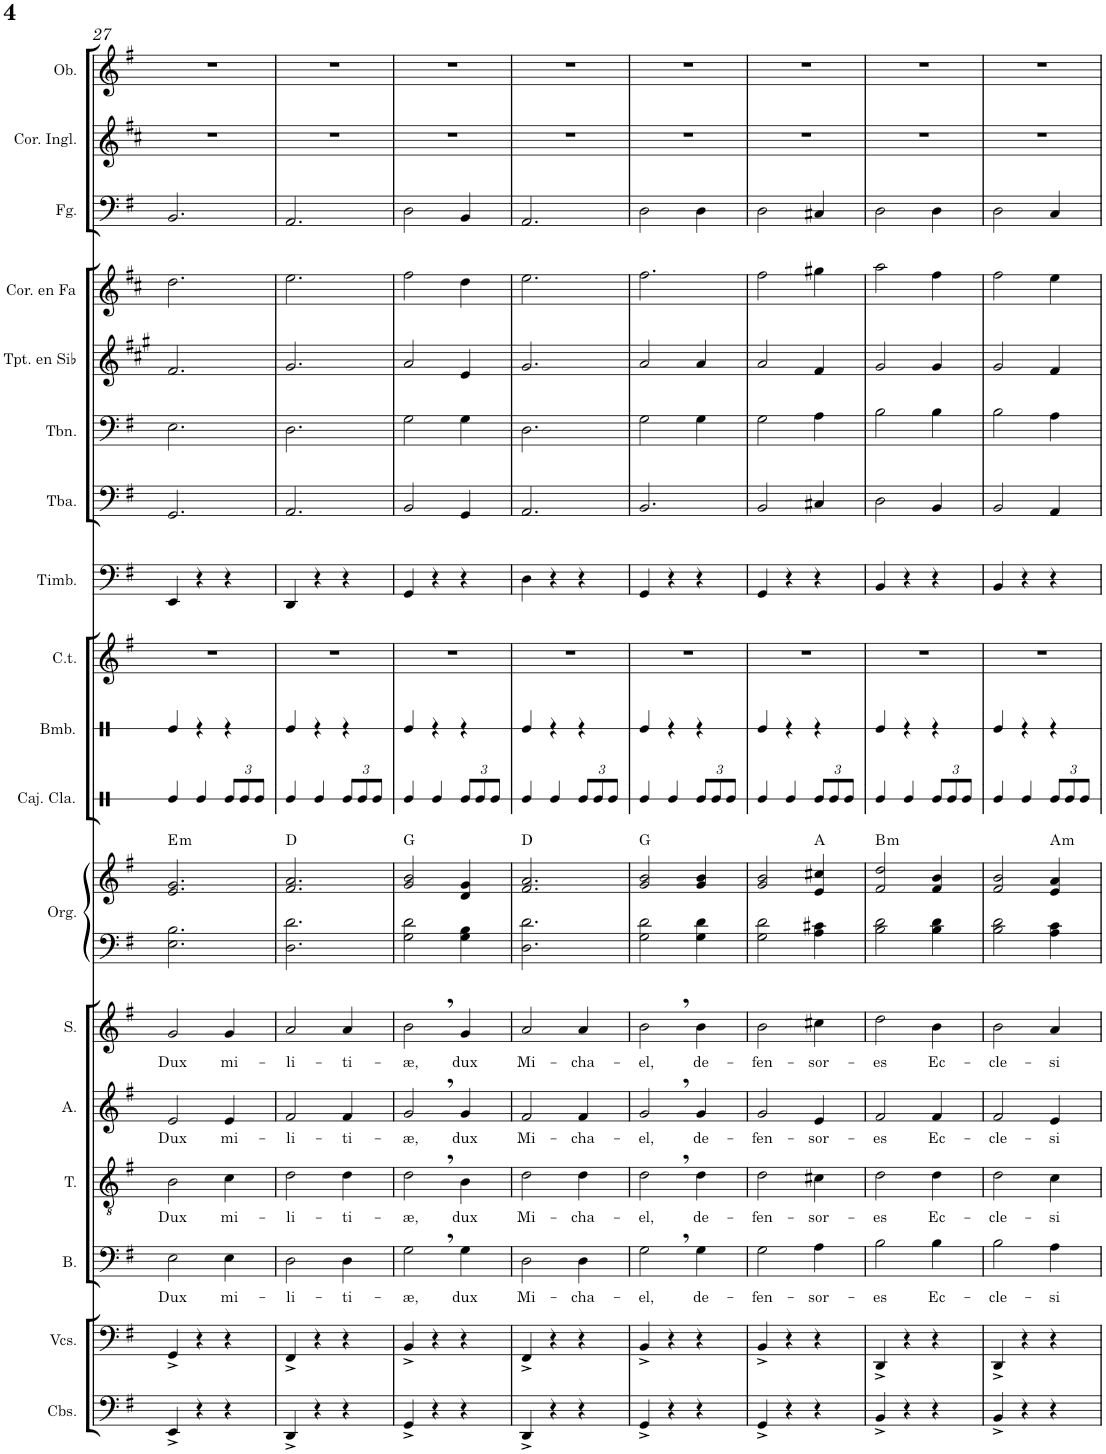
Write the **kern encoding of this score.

**kern	**kern	**kern	**text	**kern	**text	**kern	**text	**kern	**text	**kern	**kern	**harte	**kern	**kern	**kern	**kern	**kern	**kern	**kern	**kern	**kern	**kern	**kern
*part18	*part17	*part16	*part16	*part15	*part15	*part14	*part14	*part13	*part13	*part12	*part12	*part12	*part11	*part10	*part9	*part8	*part7	*part6	*part5	*part4	*part3	*part2	*part1
*staff19	*staff18	*staff17	*staff17	*staff16	*staff16	*staff15	*staff15	*staff14	*staff14	*staff13	*staff12	*	*staff11	*staff10	*staff9	*staff8	*staff7	*staff6	*staff5	*staff4	*staff3	*staff2	*staff1
*I"Contrabajos	*I"Violonchelos	*I"Bajo	*	*I"Tenor	*	*I"Alto	*	*I"Soprano	*	*I"Órgano	*	*	*I"Caja clara	*I"Bombo	*I"Campanas tubulares	*I"Timbales	*I"Tuba	*I"Trombón	*I"Trompeta en Sib	*I"Trompa en Fa	*I"Fagot	*I"Corno inglés	*I"Oboe
*I'Cbs.	*I'Vcs.	*I'B.	*	*I'T.	*	*I'A.	*	*I'S.	*	*	*	*	*I'Caj. Cla.	*I'Bmb.	*I'C.t.	*I'Timb.	*I'Tba.	*I'Tbn.	*I'Tpt. en Sib	*	*I'Fg.	*I'Cor. Ingl.	*I'Ob.
!!LO:PB:g=z
*clefF4	*clefF4	*clefF4	*	*clefGv2	*	*clefG2	*	*clefG2	*	*clefF4	*clefG2	*	*clefX	*clefX	*clefG2	*clefF4	*clefF4	*clefF4	*clefG2	*clefG2	*clefF4	*clefG2	*clefG2
*Trd7c12	*	*	*	*	*	*	*	*	*	*	*	*	*	*	*	*	*	*	*Trd1c2	*Trd4c7	*	*Trd4c7	*
*k[f#]	*k[f#]	*k[f#]	*	*k[f#]	*	*k[f#]	*	*k[f#]	*	*k[f#]	*k[f#]	*	*k[]	*k[]	*k[f#]	*k[f#]	*k[f#]	*k[f#]	*k[f#c#g#]	*k[f#c#]	*k[f#]	*k[f#c#]	*k[f#]
*M3/4	*M3/4	*M3/4	*	*M3/4	*	*M3/4	*	*M3/4	*	*M3/4	*M3/4	*	*M3/4	*M3/4	*M3/4	*M3/4	*M3/4	*M3/4	*M3/4	*M3/4	*M3/4	*M3/4	*M3/4
=27	=27	=27	=27	=27	=27	=27	=27	=27	=27	=27	=27	=27	=27	=27	=27	=27	=27	=27	=27	=27	=27	=27	=27
!	!	!	!LO:LY:b	!	!LO:LY:b	!	!LO:LY:b	!	!LO:LY:b	!	!	!LO:H:kt=m	!	!	!	!	!	!	!	!	!	!	!
4EE^/	4GG^/	2E\	Dux	2B\	Dux	2e/	Dux	2g/	Dux	2.E\ 2.B\	2.e/ 2.g/	E:min	4Re/	4Re/	2.r	4EE/	2.GG/	2.E\	2.f#/	2.dd\	2.BB/	2.r	2.r
4r	4r	.	.	.	.	.	.	.	.	.	.	.	4Re/	4r	.	4r	.	.	.	.	.	.	.
!	!	!	!LO:LY:b	!	!LO:LY:b	!	!LO:LY:b	!	!LO:LY:b	!	!	!	!	!	!	!	!	!	!	!	!	!	!
*	*	*	*	*	*	*	*	*	*	*	*	*	*Xbrackettup	*	*	*	*	*	*	*	*	*	*
4r	4r	4E\	mi-	4c\	mi-	4e/	mi-	4g/	mi-	.	.	.	12Re/L	4r	.	4r	.	.	.	.	.	.	.
.	.	.	.	.	.	.	.	.	.	.	.	.	12Re/	.	.	.	.	.	.	.	.	.	.
.	.	.	.	.	.	.	.	.	.	.	.	.	12Re/J	.	.	.	.	.	.	.	.	.	.
=28	=28	=28	=28	=28	=28	=28	=28	=28	=28	=28	=28	=28	=28	=28	=28	=28	=28	=28	=28	=28	=28	=28	=28
!	!	!	!LO:LY:b	!	!LO:LY:b	!	!LO:LY:b	!	!LO:LY:b	!	!	!	!	!	!	!	!	!	!	!	!	!	!
4DD^/	4FF#^/	2D\	-li-	2d\	-li-	2f#/	-li-	2a/	-li-	2.D\ 2.d\	2.f#/ 2.a/	D:maj	4Re/	4Re/	2.r	4DD/	2.AA/	2.D\	2.g#/	2.ee\	2.AA/	2.r	2.r
4r	4r	.	.	.	.	.	.	.	.	.	.	.	4Re/	4r	.	4r	.	.	.	.	.	.	.
!	!	!	!LO:LY:b	!	!LO:LY:b	!	!LO:LY:b	!	!LO:LY:b	!	!	!	!	!	!	!	!	!	!	!	!	!	!
4r	4r	4D\	-ti-	4d\	-ti-	4f#/	-ti-	4a/	-ti-	.	.	.	12Re/L	4r	.	4r	.	.	.	.	.	.	.
.	.	.	.	.	.	.	.	.	.	.	.	.	12Re/	.	.	.	.	.	.	.	.	.	.
.	.	.	.	.	.	.	.	.	.	.	.	.	12Re/J	.	.	.	.	.	.	.	.	.	.
=29	=29	=29	=29	=29	=29	=29	=29	=29	=29	=29	=29	=29	=29	=29	=29	=29	=29	=29	=29	=29	=29	=29	=29
!	!	!	!LO:LY:b	!	!LO:LY:b	!	!LO:LY:b	!	!LO:LY:b	!	!	!	!	!	!	!	!	!	!	!	!	!	!
4GG^/	4BB^/	2G,\	-æ,	2d,\	-æ,	2g,/	-æ,	2b,\	-æ,	2G\ 2d\	2g/ 2b/	G:maj	4Re/	4Re/	2.r	4GG/	2BB/	2G\	2a/	2ff#\	2D\	2.r	2.r
4r	4r	.	.	.	.	.	.	.	.	.	.	.	4Re/	4r	.	4r	.	.	.	.	.	.	.
!	!	!	!LO:LY:b	!	!LO:LY:b	!	!LO:LY:b	!	!LO:LY:b	!	!	!	!	!	!	!	!	!	!	!	!	!	!
4r	4r	4G\	dux	4B\	dux	4g/	dux	4g/	dux	4G\ 4B\	4d/ 4g/	.	12Re/L	4r	.	4r	4GG/	4G\	4e/	4dd\	4BB/	.	.
.	.	.	.	.	.	.	.	.	.	.	.	.	12Re/	.	.	.	.	.	.	.	.	.	.
.	.	.	.	.	.	.	.	.	.	.	.	.	12Re/J	.	.	.	.	.	.	.	.	.	.
=30	=30	=30	=30	=30	=30	=30	=30	=30	=30	=30	=30	=30	=30	=30	=30	=30	=30	=30	=30	=30	=30	=30	=30
!	!	!	!LO:LY:b	!	!LO:LY:b	!	!LO:LY:b	!	!LO:LY:b	!	!	!	!	!	!	!	!	!	!	!	!	!	!
4DD^/	4FF#^/	2D\	Mi-	2d\	Mi-	2f#/	Mi-	2a/	Mi-	2.D\ 2.d\	2.f#/ 2.a/	D:maj	4Re/	4Re/	2.r	4D\	2.AA/	2.D\	2.g#/	2.ee\	2.AA/	2.r	2.r
4r	4r	.	.	.	.	.	.	.	.	.	.	.	4Re/	4r	.	4r	.	.	.	.	.	.	.
!	!	!	!LO:LY:b	!	!LO:LY:b	!	!LO:LY:b	!	!LO:LY:b	!	!	!	!	!	!	!	!	!	!	!	!	!	!
4r	4r	4D\	-cha-	4d\	-cha-	4f#/	-cha-	4a/	-cha-	.	.	.	12Re/L	4r	.	4r	.	.	.	.	.	.	.
.	.	.	.	.	.	.	.	.	.	.	.	.	12Re/	.	.	.	.	.	.	.	.	.	.
.	.	.	.	.	.	.	.	.	.	.	.	.	12Re/J	.	.	.	.	.	.	.	.	.	.
=31	=31	=31	=31	=31	=31	=31	=31	=31	=31	=31	=31	=31	=31	=31	=31	=31	=31	=31	=31	=31	=31	=31	=31
!	!	!	!LO:LY:b	!	!LO:LY:b	!	!LO:LY:b	!	!LO:LY:b	!	!	!	!	!	!	!	!	!	!	!	!	!	!
4GG^/	4BB^/	2G,\	-el,	2d,\	-el,	2g,/	-el,	2b,\	-el,	2G\ 2d\	2g/ 2b/	G:maj	4Re/	4Re/	2.r	4GG/	2.BB/	2G\	2a/	2.ff#\	2D\	2.r	2.r
4r	4r	.	.	.	.	.	.	.	.	.	.	.	4Re/	4r	.	4r	.	.	.	.	.	.	.
!	!	!	!LO:LY:b	!	!LO:LY:b	!	!LO:LY:b	!	!LO:LY:b	!	!	!	!	!	!	!	!	!	!	!	!	!	!
4r	4r	4G\	de-	4d\	de-	4g/	de-	4b\	de-	4G\ 4d\	4g/ 4b/	.	12Re/L	4r	.	4r	.	4G\	4a/	.	4D\	.	.
.	.	.	.	.	.	.	.	.	.	.	.	.	12Re/	.	.	.	.	.	.	.	.	.	.
.	.	.	.	.	.	.	.	.	.	.	.	.	12Re/J	.	.	.	.	.	.	.	.	.	.
=32	=32	=32	=32	=32	=32	=32	=32	=32	=32	=32	=32	=32	=32	=32	=32	=32	=32	=32	=32	=32	=32	=32	=32
!	!	!	!LO:LY:b	!	!LO:LY:b	!	!LO:LY:b	!	!LO:LY:b	!	!	!	!	!	!	!	!	!	!	!	!	!	!
4GG^/	4BB^/	2G\	-fen-	2d\	-fen-	2g/	-fen-	2b\	-fen-	2G\ 2d\	2g/ 2b/	.	4Re/	4Re/	2.r	4GG/	2BB/	2G\	2a/	2ff#\	2D\	2.r	2.r
4r	4r	.	.	.	.	.	.	.	.	.	.	.	4Re/	4r	.	4r	.	.	.	.	.	.	.
!	!	!	!LO:LY:b	!	!LO:LY:b	!	!LO:LY:b	!	!LO:LY:b	!	!	!	!	!	!	!	!	!	!	!	!	!	!
4r	4r	4A\	-sor-	4c#X\	-sor-	4e/	-sor-	4cc#X\	-sor-	4A\ 4c#X\	4e/ 4cc#X/	A:maj	12Re/L	4r	.	4r	4C#X/	4A\	4f#/	4gg#X\	4C#X/	.	.
.	.	.	.	.	.	.	.	.	.	.	.	.	12Re/	.	.	.	.	.	.	.	.	.	.
.	.	.	.	.	.	.	.	.	.	.	.	.	12Re/J	.	.	.	.	.	.	.	.	.	.
=33	=33	=33	=33	=33	=33	=33	=33	=33	=33	=33	=33	=33	=33	=33	=33	=33	=33	=33	=33	=33	=33	=33	=33
!	!	!	!LO:LY:b	!	!LO:LY:b	!	!LO:LY:b	!	!LO:LY:b	!	!	!LO:H:kt=m	!	!	!	!	!	!	!	!	!	!	!
4BB^/	4DD^/	2B\	-es	2d\	-es	2f#/	-es	2dd\	-es	2B\ 2d\	2f#/ 2dd/	B:min	4Re/	4Re/	2.r	4BB/	2D\	2B\	2g#/	2aa\	2D\	2.r	2.r
4r	4r	.	.	.	.	.	.	.	.	.	.	.	4Re/	4r	.	4r	.	.	.	.	.	.	.
!	!	!	!LO:LY:b	!	!LO:LY:b	!	!LO:LY:b	!	!LO:LY:b	!	!	!	!	!	!	!	!	!	!	!	!	!	!
4r	4r	4B\	Ec-	4d\	Ec-	4f#/	Ec-	4b\	Ec-	4B\ 4d\	4f#/ 4b/	.	12Re/L	4r	.	4r	4BB/	4B\	4g#/	4ff#\	4D\	.	.
.	.	.	.	.	.	.	.	.	.	.	.	.	12Re/	.	.	.	.	.	.	.	.	.	.
.	.	.	.	.	.	.	.	.	.	.	.	.	12Re/J	.	.	.	.	.	.	.	.	.	.
=34	=34	=34	=34	=34	=34	=34	=34	=34	=34	=34	=34	=34	=34	=34	=34	=34	=34	=34	=34	=34	=34	=34	=34
!	!	!	!LO:LY:b	!	!LO:LY:b	!	!LO:LY:b	!	!LO:LY:b	!	!	!	!	!	!	!	!	!	!	!	!	!	!
4BB^/	4DD^/	2B\	-cle-	2d\	-cle-	2f#/	-cle-	2b\	-cle-	2B\ 2d\	2f#/ 2b/	.	4Re/	4Re/	2.r	4BB/	2BB/	2B\	2g#/	2ff#\	2D\	2.r	2.r
4r	4r	.	.	.	.	.	.	.	.	.	.	.	4Re/	4r	.	4r	.	.	.	.	.	.	.
!	!	!	!LO:LY:b	!	!LO:LY:b	!	!LO:LY:b	!	!LO:LY:b	!	!	!LO:H:kt=m	!	!	!	!	!	!	!	!	!	!	!
4r	4r	4A\	-si	4c\	-si	4e/	-si	4a/	-si	4A\ 4c\	4e/ 4a/	A:min	12Re/L	4r	.	4r	4AA/	4A\	4f#/	4ee\	4C/	.	.
.	.	.	.	.	.	.	.	.	.	.	.	.	12Re/	.	.	.	.	.	.	.	.	.	.
.	.	.	.	.	.	.	.	.	.	.	.	.	12Re/J	.	.	.	.	.	.	.	.	.	.
=	=	=	=	=	=	=	=	=	=	=	=	=	=	=	=	=	=	=	=	=	=	=	=
*-	*-	*-	*-	*-	*-	*-	*-	*-	*-	*-	*-	*-	*-	*-	*-	*-	*-	*-	*-	*-	*-	*-	*-
